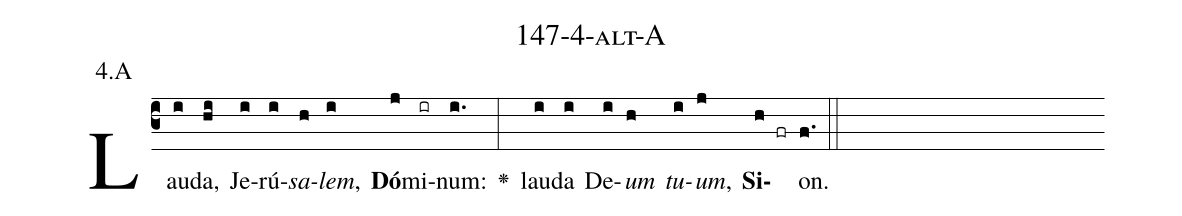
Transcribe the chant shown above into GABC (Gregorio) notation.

name: 147-4-alt-A;
annotation: 4.A;
%%
(c3)Lau(i)da,(hi) Je(i)rú(i)<i>sa</i>(h)<i>lem</i>,(i) <b>Dó</b>(j)mi(ir)num:(i.) <v>\greheightstar</v>(:) lau(i)da(i) De(i)<i>um</i>(h) <i>tu</i>(i)<i>um</i>,(j) <b>Si</b>(h fr)on.(f.) (::)


%E(i) u(h) o(i) u(j) a(h) e.(f.) (::)
